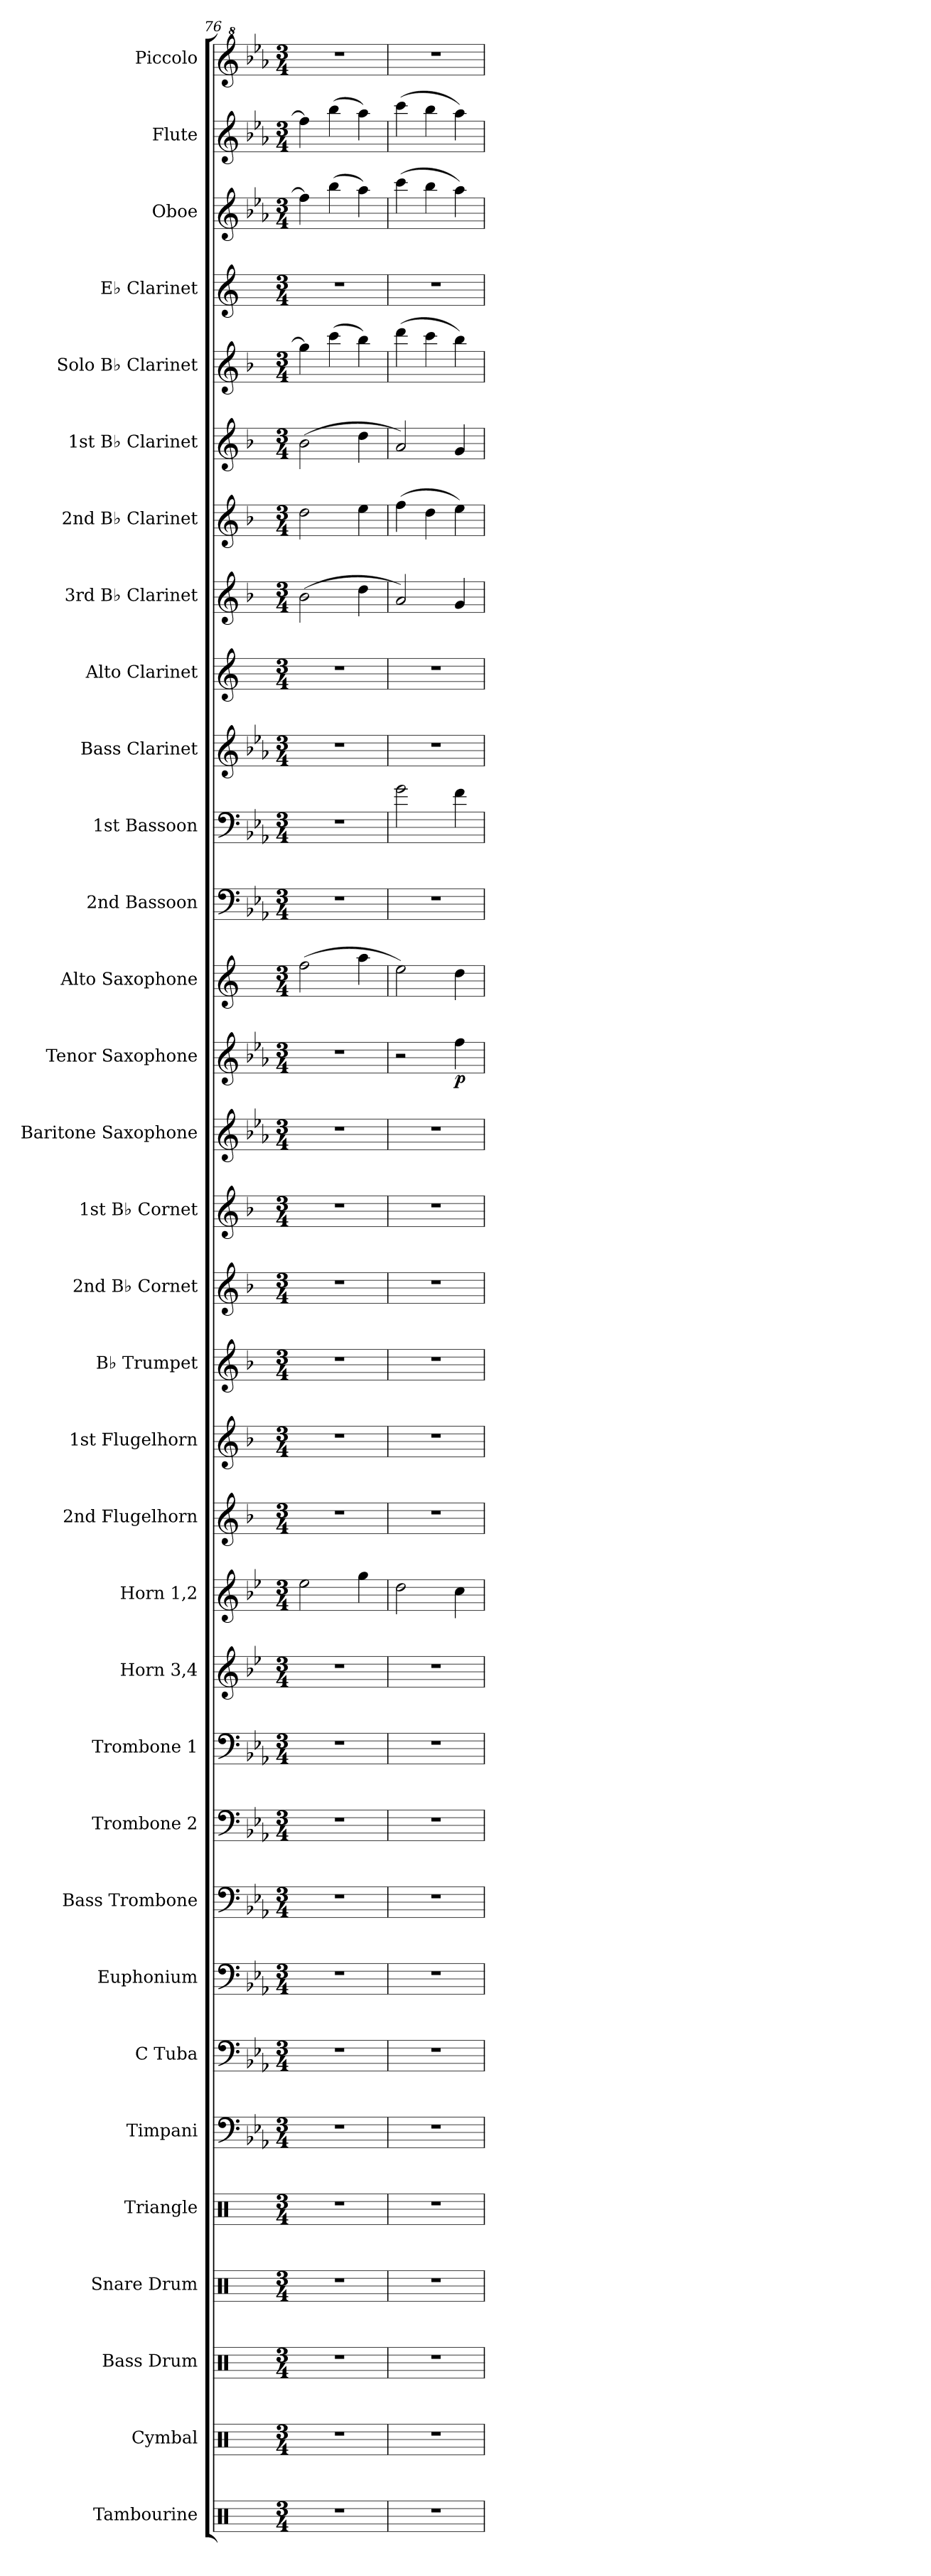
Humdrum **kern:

**kern	**kern	**kern	**kern	**kern	**kern	**kern	**kern	**kern	**kern	**kern	**kern	**kern	**kern	**kern	**kern	**kern	**kern	**kern	**kern	**dynam	**kern	**kern	**kern	**kern	**kern	**kern	**kern	**kern	**kern	**kern	**kern	**kern	**kern
*part33	*part32	*part31	*part30	*part29	*part28	*part27	*part26	*part25	*part24	*part23	*part22	*part21	*part20	*part19	*part18	*part17	*part16	*part15	*part14	*part14	*part13	*part12	*part11	*part10	*part9	*part8	*part7	*part6	*part5	*part4	*part3	*part2	*part1
*staff33	*staff32	*staff31	*staff30	*staff29	*staff28	*staff27	*staff26	*staff25	*staff24	*staff23	*staff22	*staff21	*staff20	*staff19	*staff18	*staff17	*staff16	*staff15	*staff14	*staff14	*staff13	*staff12	*staff11	*staff10	*staff9	*staff8	*staff7	*staff6	*staff5	*staff4	*staff3	*staff2	*staff1
*I"Tambourine	*I"Cymbal	*I"Bass Drum	*I"Snare Drum	*I"Triangle	*I"Timpani	*I"C Tuba	*I"Euphonium	*I"Bass Trombone	*I"Trombone 2	*I"Trombone 1	*I"Horn 3,4	*I"Horn 1,2	*I"2nd Flugelhorn	*I"1st Flugelhorn	*I"B♭ Trumpet	*I"2nd B♭ Cornet	*I"1st B♭ Cornet	*I"Baritone Saxophone	*I"Tenor Saxophone	*	*I"Alto Saxophone	*I"2nd Bassoon	*I"1st Bassoon	*I"Bass Clarinet	*I"Alto Clarinet	*I"3rd B♭ Clarinet	*I"2nd B♭ Clarinet	*I"1st B♭ Clarinet	*I"Solo B♭ Clarinet	*I"E♭ Clarinet	*I"Oboe	*I"Flute	*I"Piccolo
*I'Tamb.	*I'Cym.	*I'B. Dr.	*I'Sn. Dr.	*I'Trgl.	*I'Timp.	*I'C Tu.	*I'Eu.	*I'B. Trb.	*I'Trb. 2	*I'Trb. 1	*I'Hn. 3,4	*I'Hn. 1,2	*I'2nd Flghn.	*I'1st Flghn.	*I'B♭ Tpt.	*I'2nd B♭ Cnt.	*I'1st B♭ Cnt.	*I'Bar. Sax.	*I'T. Sax.	*	*I'A. Sax.	*I'2nd Bsn.	*I'1st Bsn.	*I'B. Cl.	*I'A. Cl.	*I'3rd B♭ Cl.	*I'2nd B♭ Cl.	*I'1st B♭ Cl.	*I'Solo B♭ Cl.	*I'E♭ Cl.	*I'Ob.	*I'Fl.	*I'Picc.
!!LO:PB:g=z
*clefX	*clefX	*clefX	*clefX	*clefX	*clefF4	*clefF4	*clefF4	*clefF4	*clefF4	*clefF4	*clefG2	*clefG2	*clefG2	*clefG2	*clefG2	*clefG2	*clefG2	*clefG2	*clefG2	*	*clefG2	*clefF4	*clefF4	*clefG2	*clefG2	*clefG2	*clefG2	*clefG2	*clefG2	*clefG2	*clefG2	*clefG2	*clefG^2
*	*	*	*	*	*	*	*	*	*	*	*ITrd4c7	*ITrd4c7	*ITrd1c2	*ITrd1c2	*ITrd1c2	*ITrd1c2	*ITrd1c2	*ITrd12c21	*ITrd8c14	*	*ITrd5c9	*	*	*ITrd8c14	*ITrd5c9	*ITrd1c2	*ITrd1c2	*ITrd1c2	*ITrd1c2	*ITrd-2c-3	*	*	*ITrd-7c-12
*k[]	*k[]	*k[]	*k[]	*k[]	*k[b-e-a-]	*k[b-e-a-]	*k[b-e-a-]	*k[b-e-a-]	*k[b-e-a-]	*k[b-e-a-]	*k[b-e-a-]	*k[b-e-a-]	*k[b-e-a-]	*k[b-e-a-]	*k[b-e-a-]	*k[b-e-a-]	*k[b-e-a-]	*k[b-e-a-]	*k[b-e-a-]	*	*k[b-e-a-]	*k[b-e-a-]	*k[b-e-a-]	*k[b-e-a-]	*k[b-e-a-]	*k[b-e-a-]	*k[b-e-a-]	*k[b-e-a-]	*k[b-e-a-]	*k[b-e-a-]	*k[b-e-a-]	*k[b-e-a-]	*k[b-e-a-]
*C:	*C:	*C:	*C:	*C:	*E-:	*E-:	*E-:	*E-:	*E-:	*E-:	*E-:	*E-:	*E-:	*E-:	*E-:	*E-:	*E-:	*E-:	*E-:	*	*E-:	*E-:	*E-:	*E-:	*E-:	*E-:	*E-:	*E-:	*E-:	*E-:	*E-:	*E-:	*E-:
*M3/4	*M3/4	*M3/4	*M3/4	*M3/4	*M3/4	*M3/4	*M3/4	*M3/4	*M3/4	*M3/4	*M3/4	*M3/4	*M3/4	*M3/4	*M3/4	*M3/4	*M3/4	*M3/4	*M3/4	*	*M3/4	*M3/4	*M3/4	*M3/4	*M3/4	*M3/4	*M3/4	*M3/4	*M3/4	*M3/4	*M3/4	*M3/4	*M3/4
=76	=76	=76	=76	=76	=76	=76	=76	=76	=76	=76	=76	=76	=76	=76	=76	=76	=76	=76	=76	=76	=76	=76	=76	=76	=76	=76	=76	=76	=76	=76	=76	=76	=76
2.r	2.r	2.r	2.r	2.r	2.r	2.r	2.r	2.r	2.r	2.r	2.r	2a-\	2.r	2.r	2.r	2.r	2.r	2.r	2.r	.	(2a-\	2.r	2.r	2.r	2.r	(2a-\	2cc\	(2a-\	4ff\]	2.r	4ff\]	4ff\]	2.r
.	.	.	.	.	.	.	.	.	.	.	.	.	.	.	.	.	.	.	.	.	.	.	.	.	.	.	.	.	(4bb-\	.	(4bb-\	(4bb-\	.
.	.	.	.	.	.	.	.	.	.	.	.	4cc\	.	.	.	.	.	.	.	.	4cc\	.	.	.	.	4cc\	4dd\	4cc\	4aa-\)	.	4aa-\)	4aa-\)	.
=77	=77	=77	=77	=77	=77	=77	=77	=77	=77	=77	=77	=77	=77	=77	=77	=77	=77	=77	=77	=77	=77	=77	=77	=77	=77	=77	=77	=77	=77	=77	=77	=77	=77
2.r	2.r	2.r	2.r	2.r	2.r	2.r	2.r	2.r	2.r	2.r	2.r	2g\	2.r	2.r	2.r	2.r	2.r	2.r	2r	.	2g\)	2.r	2g\	2.r	2.r	2g/)	(4ee-\	2g/)	(4ccc\	2.r	(4ccc\	(4ccc\	2.r
.	.	.	.	.	.	.	.	.	.	.	.	.	.	.	.	.	.	.	.	.	.	.	.	.	.	.	4cc\	.	4bb-\	.	4bb-\	4bb-\	.
!	!	!	!	!	!	!	!	!	!	!	!	!	!	!	!	!	!	!	!	!LO:DY:b	!	!	!	!	!	!	!	!	!	!	!	!	!
.	.	.	.	.	.	.	.	.	.	.	.	4f\	.	.	.	.	.	.	4f\	p	4f\	.	4f\	.	.	4f/	4dd\)	4f/	4aa-\)	.	4aa-\)	4aa-\)	.
=	=	=	=	=	=	=	=	=	=	=	=	=	=	=	=	=	=	=	=	=	=	=	=	=	=	=	=	=	=	=	=	=	=
*-	*-	*-	*-	*-	*-	*-	*-	*-	*-	*-	*-	*-	*-	*-	*-	*-	*-	*-	*-	*-	*-	*-	*-	*-	*-	*-	*-	*-	*-	*-	*-	*-	*-
